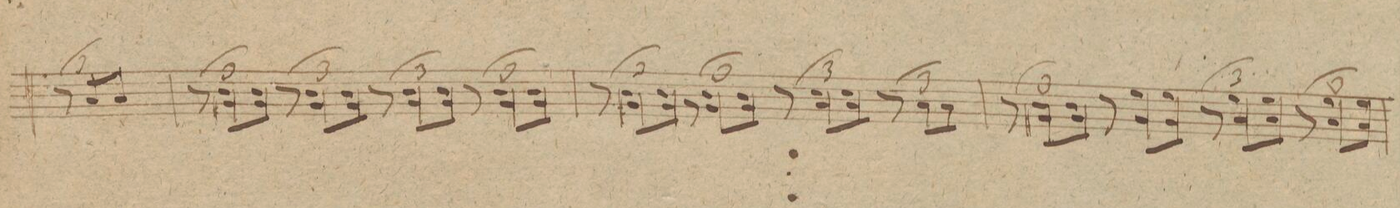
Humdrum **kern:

**kern	**dynam
*I"Violino IIdo	*
*clefG2	*
*k[]	*
*met(c|)	*
*M2/2	*
12r	.
12a/L	.
12a/J	.
=42	=42
12r	.
12bL 12g#X\	.
12bJ 12g#\	.
12r	.
12bL 12g#\	.
12bJ 12g#\	.
12r	.
12bL 12g#\	.
12bJ 12g#\	.
12r	.
12bL 12g#\	.
12bJ 12g#\	.
=43	=43
12r	.
12bL 12g#X\	.
12bJ 12g#\	.
12r	.
12bL 12g#\	.
12bJ 12g#\	.
12r	.
12ccL 12a\	.
12ccJ 12a\	.
12r	.
12a\L	.
12a\J	.
=44	=44
12r	.
12bL 12g#X\	.
12bJ 12g#\	.
12r	.
12eeL 12g#\	.
12eeJ 12g#\	.
12r	.
12eeL 12a\	.
12eeJ 12a\	.
12r	.
12eeL 12a\	.
12eeJ 12a\	.
=45	=45
*-	*-
